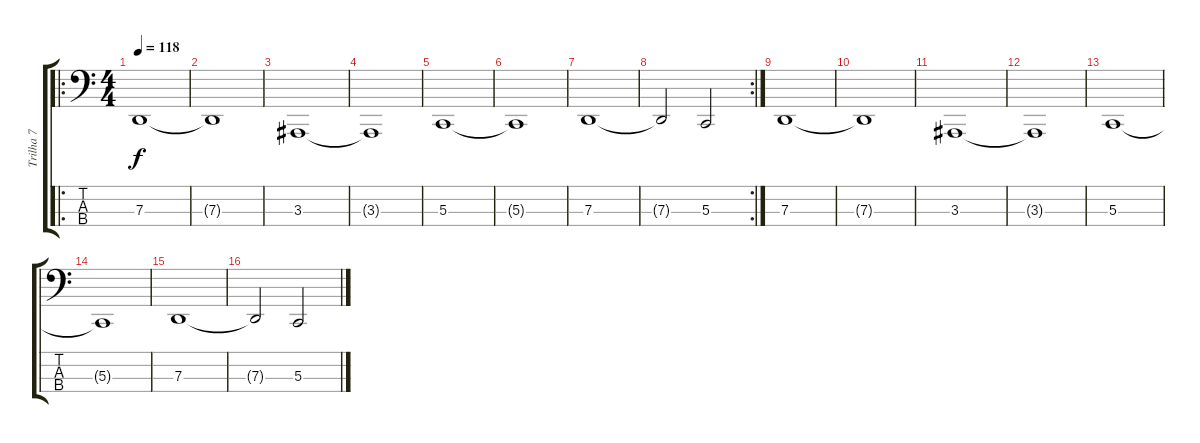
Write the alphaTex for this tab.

\track ("Trilha 7" "Trilha 7") {instrument synthstrings1}
\staff {score tabs}
\tuning (F2 C2 G1 D1) {hide}
\ro
\ts (4 4)
\tempo 118
\clef f4
\ks c
7.3.1{dy f} |
7.3{t}.1 |
3.3.1 |
3.3{t}.1 |
5.3.1 |
5.3{t}.1 |
7.3.1 |
\rc 2
7.3{t}.2 5.3.2 |
7.3.1 |
7.3{t}.1 |
3.3.1 |
3.3{t}.1 |
5.3.1 |
5.3{t}.1 |
7.3.1 |
7.3{t}.2 5.3.2
